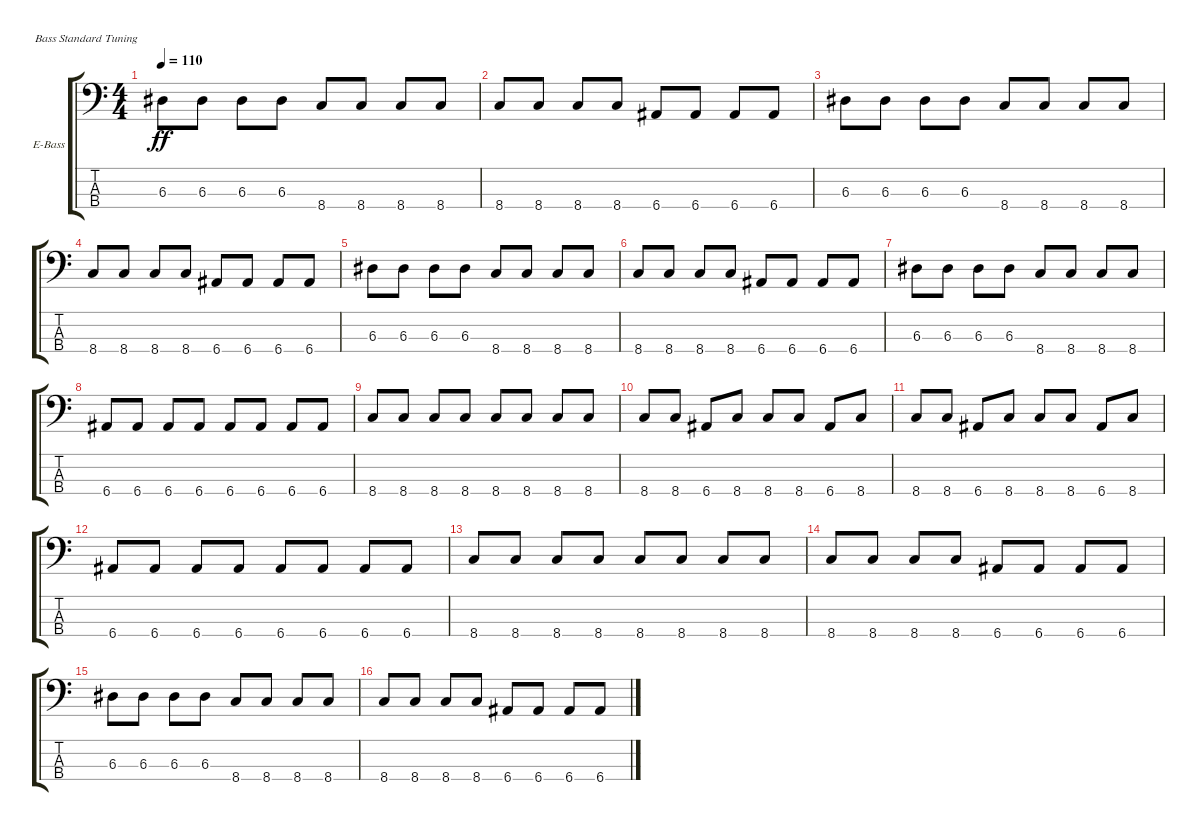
\defaultSystemsLayout 4
\bracketExtendMode groupsimilarinstruments
\firstSystemTrackNameOrientation horizontal
\otherSystemsTrackNameOrientation horizontal
\track ("Electric Bass" "E-Bass") {instrument electricbassfinger}
\staff {score tabs}
\tuning (G2 D2 A1 E1)
\ts (4 4)
\tempo 110
\clef f4
\scale
0.333333
\ks c
6.3.8{dy ff} 6.3.8 6.3.8 6.3.8 8.4.8 8.4.8 8.4.8 8.4.8 |
\scale
0.333333 8.4.8 8.4.8 8.4.8 8.4.8 6.4.8 6.4.8 6.4.8 6.4.8 |
\scale
0.333333 6.3.8 6.3.8 6.3.8 6.3.8 8.4.8 8.4.8 8.4.8 8.4.8 |
\scale
0.333333 8.4.8 8.4.8 8.4.8 8.4.8 6.4.8 6.4.8 6.4.8 6.4.8 |
\scale
0.333333 6.3.8 6.3.8 6.3.8 6.3.8 8.4.8 8.4.8 8.4.8 8.4.8 |
\scale
0.333333 8.4.8 8.4.8 8.4.8 8.4.8 6.4.8 6.4.8 6.4.8 6.4.8 |
\scale
0.333333 6.3.8 6.3.8 6.3.8 6.3.8 8.4.8 8.4.8 8.4.8 8.4.8 |
\scale
0.333333 6.4.8 6.4.8 6.4.8 6.4.8 6.4.8 6.4.8 6.4.8 6.4.8 |
\scale
0.333333 8.4.8 8.4.8 8.4.8 8.4.8 8.4.8 8.4.8 8.4.8 8.4.8 |
\scale
0.333333 8.4.8 8.4.8 6.4.8 8.4.8 8.4.8 8.4.8 6.4.8 8.4.8 |
\scale
0.333333 8.4.8 8.4.8 6.4.8 8.4.8 8.4.8 8.4.8 6.4.8 8.4.8 |
\scale
0.333333 6.4.8 6.4.8 6.4.8 6.4.8 6.4.8 6.4.8 6.4.8 6.4.8 |
\scale
0.333333 8.4.8 8.4.8 8.4.8 8.4.8 8.4.8 8.4.8 8.4.8 8.4.8 |
\scale
0.333333 8.4.8 8.4.8 8.4.8 8.4.8 6.4.8 6.4.8 6.4.8 6.4.8 |
\scale
0.333333 6.3.8 6.3.8 6.3.8 6.3.8 8.4.8 8.4.8 8.4.8 8.4.8 |
\scale
0.333333 8.4.8 8.4.8 8.4.8 8.4.8 6.4.8 6.4.8 6.4.8 6.4.8
